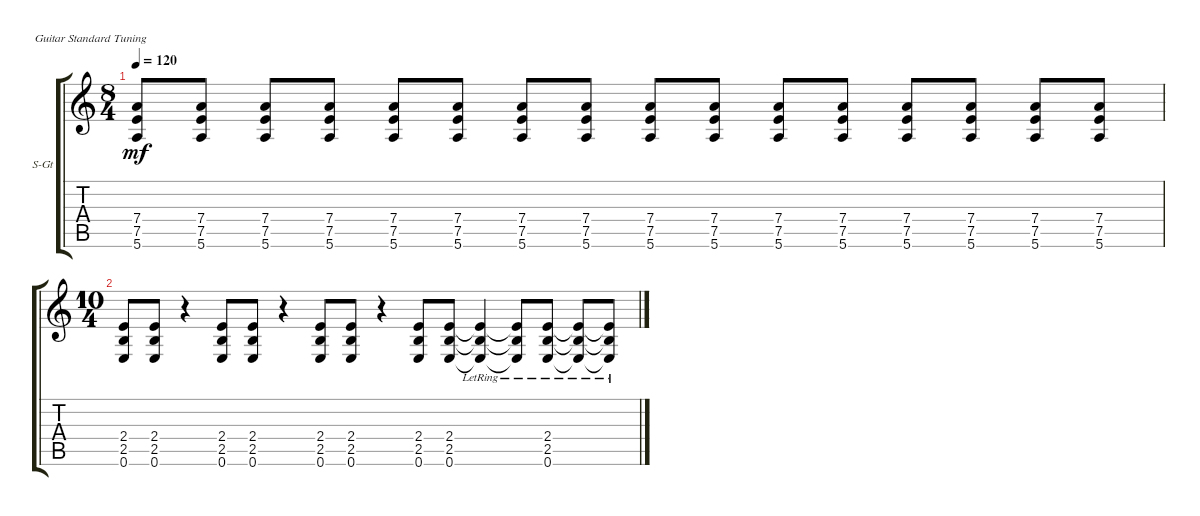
\defaultSystemsLayout 4
\bracketExtendMode groupsimilarinstruments
\firstSystemTrackNameOrientation horizontal
\otherSystemsTrackNameOrientation horizontal
\track ("Guitar 1" "S-Gt") {instrument acousticguitarsteel}
\staff {score tabs}
\tuning (E4 B3 G3 D3 A2 E2)
\ts (8 4)
\tempo 120
\clef g2
\ks c
(5.6 7.5 7.4).8{dy mf} (5.6 7.5 7.4).8 (5.6 7.5 7.4).8 (5.6 7.5 7.4).8 (5.6 7.5 7.4).8 (5.6 7.5 7.4).8 (5.6 7.5 7.4).8 (5.6 7.5 7.4).8 (5.6 7.5 7.4).8 (5.6 7.5 7.4).8 (5.6 7.5 7.4).8 (5.6 7.5 7.4).8 (5.6 7.5 7.4).8 (5.6 7.5 7.4).8 (5.6 7.5 7.4).8 (5.6 7.5 7.4).8 |
\ts (10 4)
(0.6 2.5 2.4).8 (0.6 2.5 2.4).8 r.4 (0.6 2.5 2.4).8 (0.6 2.5 2.4).8 r.4 (0.6 2.5 2.4).8 (0.6 2.5 2.4).8 r.4 (0.6 2.5 2.4).8 (0.6 2.5 2.4).8 (0.6{lr t} 2.5{lr t} 2.4{lr t}).4 (0.6{lr t} 2.5{lr t} 2.4{lr t}).8 (0.6{lr} 2.5{lr} 2.4{lr}).8 (0.6{lr t} 2.5{lr t} 2.4{lr t}).8 (0.6{lr t} 2.5{lr t} 2.4{lr t}).8
